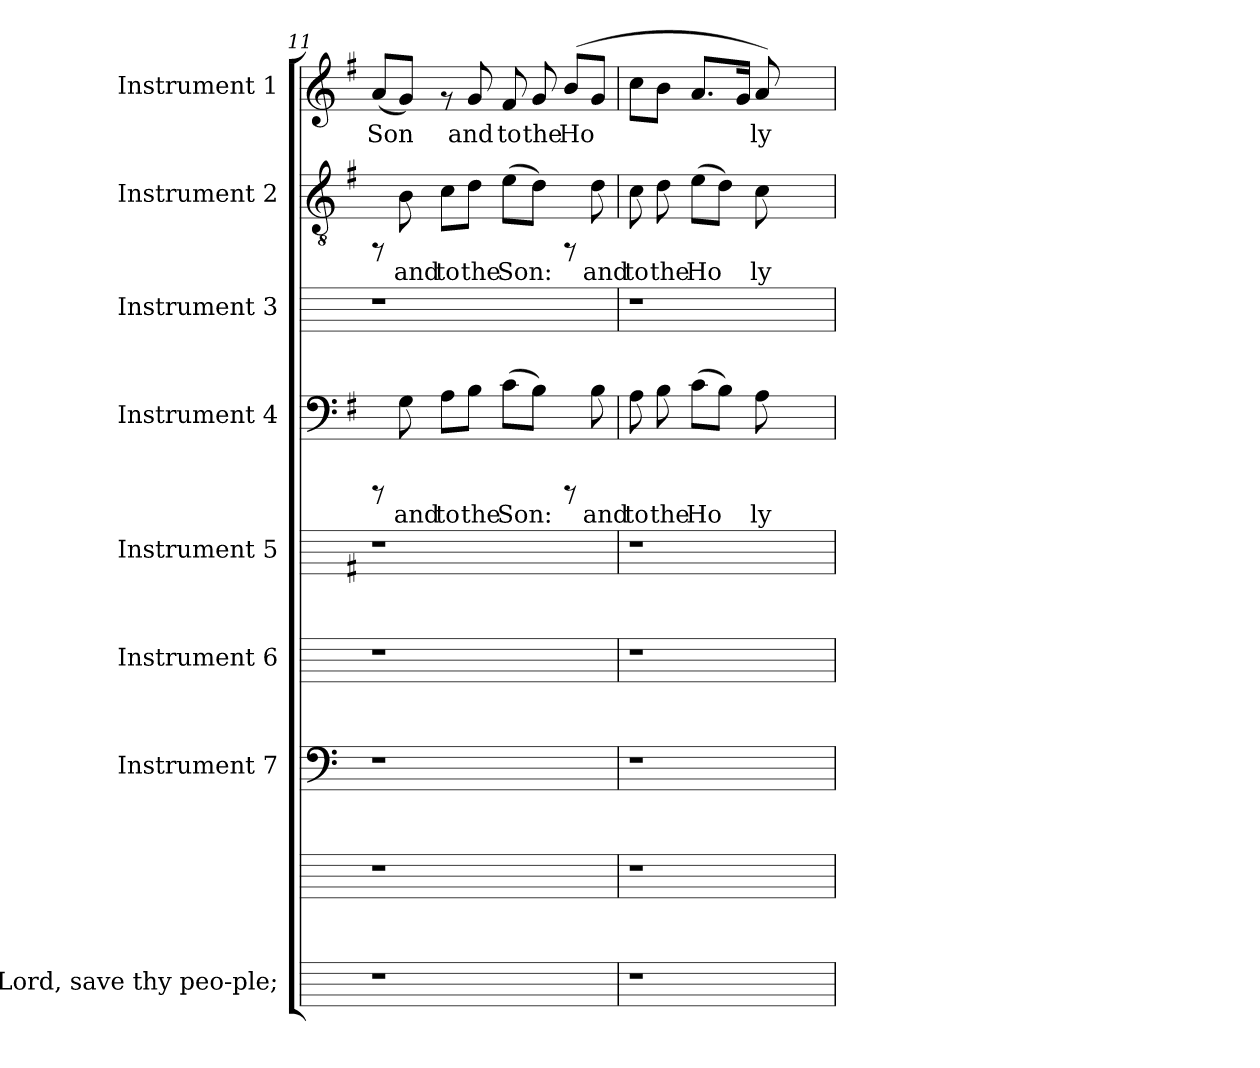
**kern	**kern	**kern	**kern	**kern	**kern	**text	**kern	**kern	**text	**kern	**text
*part9	*part8	*part7	*part6	*part5	*part4	*part4	*part3	*part2	*part2	*part1	*part1
*staff9	*staff8	*staff7	*staff6	*staff5	*staff4	*staff4	*staff3	*staff2	*staff2	*staff1	*staff1
*I"O Lord, save thy peo-ple;	*	*I"Instrument 7	*I"Instrument 6	*I"Instrument 5	*I"Instrument 4	*	*I"Instrument 3	*I"Instrument 2	*	*I"Instrument 1	*
!!LO:PB:g=z
*	*	*clefF4	*	*	*clefF4	*	*	*clefGv2	*	*clefG2	*
*	*	*	*	*ITrd-3c-5	*	*	*	*ITrd-3c-5	*	*ITrd-3c-5	*
*k[]	*k[]	*k[]	*k[]	*k[]	*k[f#]	*	*k[]	*k[]	*	*k[]	*
*C:	*C:	*C:	*C:	*C:	*G:	*	*C:	*C:	*	*C:	*
=11	=11	=11	=11	=11	=11	=11	=11	=11	=11	=11	=11
!	!	!	!	!	!	!	!	!	!	!	!LO:LY:b:cj
1r	1r	1r	1r	1r	8rCCC	.	1r	8rFF	.	(<8dd/L	Son
!	!	!	!	!	!	!LO:LY:b:cj	!	!	!LO:LY:b:cj	!	!LO:LY:b:cj
.	.	.	.	.	8G\	and	.	8e\	and	8cc/J)	.
!	!	!	!	!	!	!LO:LY:b:cj	!	!	!LO:LY:b:cj	!	!
.	.	.	.	.	8A\L	to	.	8f\L	to	8rf	.
!	!	!	!	!	!	!LO:LY:b:cj	!	!	!LO:LY:b:cj	!	!LO:LY:b:cj
.	.	.	.	.	8B\J	the	.	8g\J	the	8cc/	and
!	!	!	!	!	!	!LO:LY:b:cj	!	!	!LO:LY:b:cj	!	!LO:LY:b:cj
.	.	.	.	.	(>8c\L	Son:	.	(>8a\L	Son:	8b/	to
!	!	!	!	!	!	!LO:LY:b:cj	!	!	!LO:LY:b:cj	!	!LO:LY:b:cj
.	.	.	.	.	8B\J)	.	.	8g\J)	.	8cc/	the
!	!	!	!	!	!	!	!	!	!	!	!LO:LY:b:cj
.	.	.	.	.	8rCCC	.	.	8rFF	.	(>8ee/L	Ho-
!	!	!	!	!	!	!LO:LY:b:cj	!	!	!LO:LY:b:cj	!	!LO:LY:b:cj
.	.	.	.	.	8B\	and	.	8g\	and	8cc/J	--
=12	=12	=12	=12	=12	=12	=12	=12	=12	=12	=12	=12
!	!	!	!	!	!	!LO:LY:b:cj	!	!	!LO:LY:b:cj	!	!LO:LY:b:cj
1r	1r	1r	1r	1r	8A\	to	1r	8f\	to	8ff\L	--
!	!	!	!	!	!	!LO:LY:b:cj	!	!	!LO:LY:b:cj	!	!LO:LY:b:cj
.	.	.	.	.	8B\	the	.	8g\	the	8ee\J	--
!	!	!	!	!	!	!LO:LY:b:cj	!	!	!LO:LY:b:cj	!	!LO:LY:b:cj
.	.	.	.	.	(>8c\L	Ho-	.	(>8a\L	Ho-	8.dd/L	--
!	!	!	!	!	!	!LO:LY:b:cj	!	!	!LO:LY:b:cj	!	!
.	.	.	.	.	8B\J)	--	.	8g\J)	--	.	.
!	!	!	!	!	!	!	!	!	!	!	!LO:LY:b:cj
.	.	.	.	.	.	.	.	.	.	16cc/J	--
!	!	!	!	!	!	!LO:LY:b:cj	!	!	!LO:LY:b:cj	!	!LO:LY:b:cj
.	.	.	.	.	8A\	-ly	.	8f\	-ly	8dd/)	-ly
.	.	.	.	.	4.ryy	.	.	4.ryy	.	4.ryy	.
=	=	=	=	=	=	=	=	=	=	=	=
*-	*-	*-	*-	*-	*-	*-	*-	*-	*-	*-	*-
